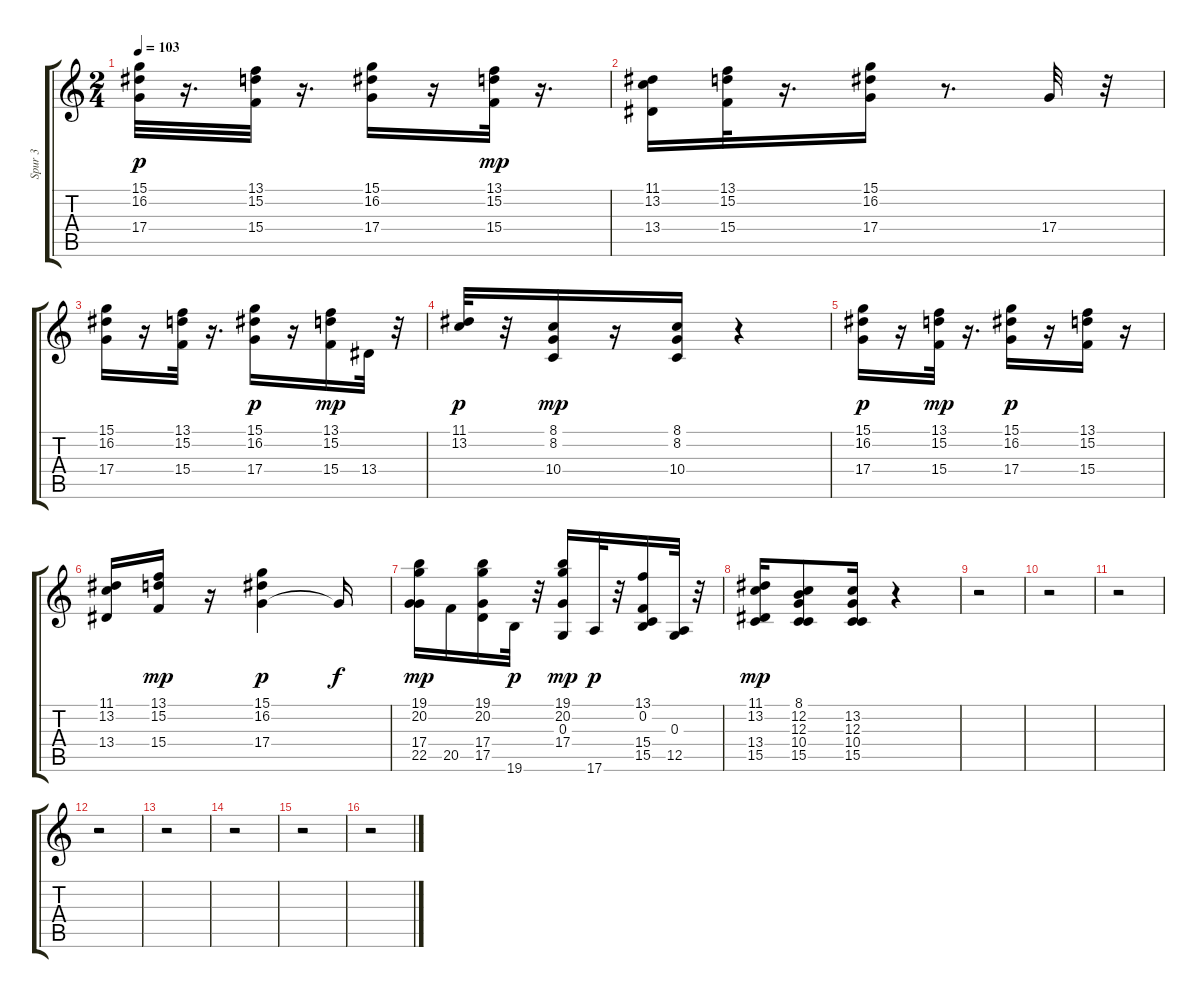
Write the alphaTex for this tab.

\track ("Spur 3" "Spur 3") {instrument clarinet}
\staff {score tabs}
\tuning (E4 B3 G3 D3 A2 E2) {hide}
\ts (2 4)
\tempo 103
\clef g2
\ks c
(15.1 16.2 17.4).32{dy p} r.16{d} (13.1 15.2 15.4).32 r.16{d} (15.1 16.2 17.4).16 r.16 (13.1 15.2 15.4).32{dy mp} r.16{d} |
(11.1 13.2 13.4).16 (13.1 15.2 15.4).32 r.16{d} (15.1 16.2 17.4).16 r.8{d} 17.4.32 r.32 |
(15.1 16.2 17.4).16 r.16 (13.1 15.2 15.4).32 r.16{d} (15.1 16.2 17.4).16{dy p} r.16 (13.1 15.2 15.4).16{dy mp} 13.4.32 r.32 |
(11.1 13.2).32{dy p} r.32 (8.1 8.2 10.4).16{dy mp} r.16 (8.1 8.2 10.4).16 r.4 |
(15.1 16.2 17.4).16{dy p} r.16 (13.1 15.2 15.4).32{dy mp} r.16{d} (15.1 16.2 17.4).16{dy p} r.16 (13.1 15.2 15.4).16 r.16 |
(11.1 13.2 13.4).16 (13.1 15.2 15.4).16{dy mp} r.16 (15.1 16.2 17.4).4{dy p} 17.4{t}.16{dy f} |
(19.1 20.2 17.4 22.5).16{dy mp} 20.5.16 (19.1 20.2 17.4 17.5).16 19.6.32{dy p} r.32 (19.1 20.2 0.3 17.4).16{dy mp} 17.6.32{dy p} r.32 (13.1 0.2 15.4 15.5).16 (0.3 12.5).32 r.32 |
(11.1 13.2 13.4 15.5).16{dy mp} (8.1 12.2 12.3 10.4 15.5).8 (13.2 12.3 10.4 15.5).16 r.4 |
r.2 |
r.2 |
r.2 |
r.2 |
r.2 |
r.2 |
r.2 |
r.2
